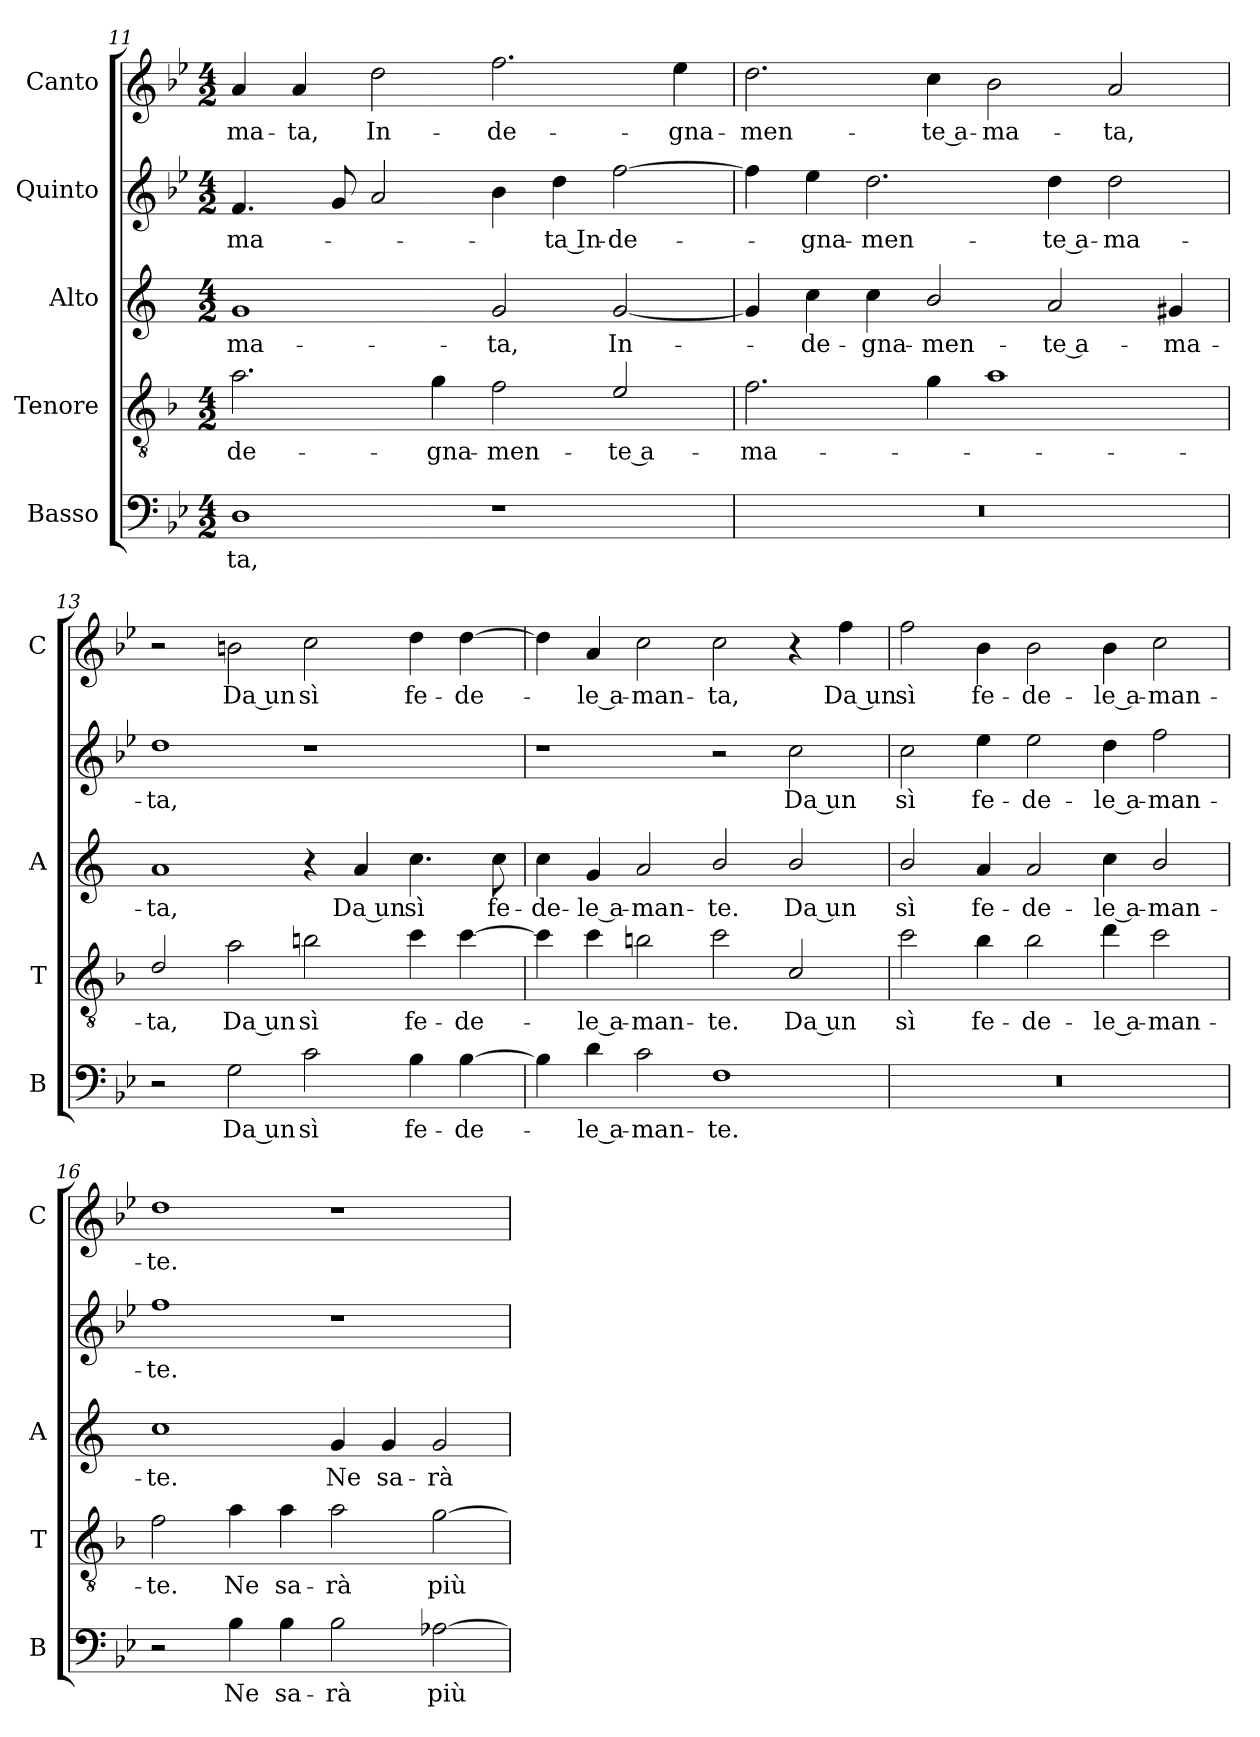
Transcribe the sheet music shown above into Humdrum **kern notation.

**kern	**text	**kern	**text	**kern	**text	**kern	**text	**kern	**text
*part5	*part5	*part4	*part4	*part3	*part3	*part2	*part2	*part1	*part1
*staff5	*staff5	*staff4	*staff4	*staff3	*staff3	*staff2	*staff2	*staff1	*staff1
*I"Basso	*	*I"Tenore	*	*I"Alto	*	*I"Quinto	*	*I"Canto	*
*I'B	*	*I'T	*	*I'A	*	*	*	*I'C	*
*clefF4	*	*clefGv2	*	*clefG2	*	*clefG2	*	*clefG2	*
*	*	*ITrd4c7	*	*ITrd1c2	*	*	*	*	*
*k[b-e-]	*	*k[b-e-]	*	*k[b-e-]	*	*k[b-e-]	*	*k[b-e-]	*
*B-:	*	*B-:	*	*B-:	*	*B-:	*	*B-:	*
*M4/2	*	*M4/2	*	*M4/2	*	*M4/2	*	*M4/2	*
=11	=11	=11	=11	=11	=11	=11	=11	=11	=11
!	!LO:LY:b	!	!LO:LY:b	!	!LO:LY:b	!	!LO:LY:b	!	!LO:LY:b
1D	-ta,	2.d\	-de-	1f	-ma-	4.f/	-ma-	4a/	-ma-
!	!	!	!	!	!	!	!	!	!LO:LY:b
.	.	.	.	.	.	.	.	4a/	-ta,
.	.	.	.	.	.	8g/	.	.	.
!	!	!	!	!	!	!	!	!	!LO:LY:b
.	.	.	.	.	.	2a/	.	2dd\	In-
!	!	!	!LO:LY:b	!	!	!	!	!	!
.	.	4c\	-gna-	.	.	.	.	.	.
!	!	!	!LO:LY:b	!	!LO:LY:b	!	!	!	!LO:LY:b
1r	.	2B-\	-men-	2f/	-ta,	4b-\	.	2.ff\	-de-
!	!	!	!	!	!	!	!LO:LY:b	!	!
.	.	.	.	.	.	4dd\	-ta In-	.	.
!	!	!	!LO:LY:b	!	!LO:LY:b	!	!LO:LY:b	!	!
.	.	2A/	-te a-	[2f/	In-	[2ff\	-de-	.	.
!	!	!	!	!	!	!	!	!	!LO:LY:b
.	.	.	.	.	.	.	.	4ee-\	-gna-
=12	=12	=12	=12	=12	=12	=12	=12	=12	=12
!	!	!	!LO:LY:b	!	!	!	!	!	!LO:LY:b
0r	.	2.B-\	-ma-	4f/]	.	4ff\]	.	2.dd\	-men-
!	!	!	!	!	!LO:LY:b	!	!LO:LY:b	!	!
.	.	.	.	4b-\	-de-	4ee-\	-gna-	.	.
!	!	!	!	!	!LO:LY:b	!	!LO:LY:b	!	!
.	.	.	.	4b-\	-gna-	2.dd\	-men-	.	.
!	!	!	!	!	!LO:LY:b	!	!	!	!LO:LY:b
.	.	4c\	.	2a/	-men-	.	.	4cc\	-te a-
!	!	!	!	!	!	!	!	!	!LO:LY:b
.	.	1d	.	.	.	.	.	2b-\	-ma-
!	!	!	!	!	!LO:LY:b	!	!LO:LY:b	!	!
.	.	.	.	2g/	-te a-	4dd\	-te a-	.	.
!	!	!	!	!	!	!	!LO:LY:b	!	!LO:LY:b
.	.	.	.	.	.	2dd\	-ma-	2a/	-ta,
!	!	!	!	!	!LO:LY:b	!	!	!	!
.	.	.	.	4f#X/	-ma-	.	.	.	.
!!LO:LB:g=z
=13	=13	=13	=13	=13	=13	=13	=13	=13	=13
!	!	!	!LO:LY:b	!	!LO:LY:b	!	!LO:LY:b	!	!
2r	.	2G/	-ta,	1g	-ta,	1dd	-ta,	2r	.
!	!LO:LY:b	!	!LO:LY:b	!	!	!	!	!	!LO:LY:b
2G\	Da un	2d\	Da un	.	.	.	.	2bn\	Da un
!	!LO:LY:b	!	!LO:LY:b	!	!	!	!	!	!LO:LY:b
2c\	sì	2en\	sì	4r	.	1r	.	2cc\	sì
!	!	!	!	!	!LO:LY:b	!	!	!	!
.	.	.	.	4g/	Da un	.	.	.	.
!	!LO:LY:b	!	!LO:LY:b	!	!LO:LY:b	!	!	!	!LO:LY:b
4B-\	fe-	4f\	fe-	4.b-\	sì	.	.	4dd\	fe-
!	!LO:LY:b	!	!LO:LY:b	!	!	!	!	!	!LO:LY:b
[4B-\	-de-	[4f\	-de-	.	.	.	.	[4dd\	-de-
!	!	!	!	!	!LO:LY:b	!	!	!	!
.	.	.	.	8b-\	fe-	.	.	.	.
=14	=14	=14	=14	=14	=14	=14	=14	=14	=14
!	!	!	!	!	!LO:LY:b	!	!	!	!
4B-\]	.	4f\]	.	4b-\	-de-	1r	.	4dd\]	.
!	!LO:LY:b	!	!LO:LY:b	!	!LO:LY:b	!	!	!	!LO:LY:b
4d\	-le a-	4f\	-le a-	4f/	-le a-	.	.	4a/	-le a-
!	!LO:LY:b	!	!LO:LY:b	!	!LO:LY:b	!	!	!	!LO:LY:b
2c\	-man-	2en\	-man-	2g/	-man-	.	.	2cc\	-man-
!	!LO:LY:b	!	!LO:LY:b	!	!LO:LY:b	!	!	!	!LO:LY:b
1F	-te.	2f\	-te.	2a/	-te.	2r	.	2cc\	-ta,
!	!	!	!LO:LY:b	!	!LO:LY:b	!	!LO:LY:b	!	!
.	.	2F/	Da un	2a/	Da un	2cc\	Da un	4r	.
!	!	!	!	!	!	!	!	!	!LO:LY:b
.	.	.	.	.	.	.	.	4ff\	Da un
=15	=15	=15	=15	=15	=15	=15	=15	=15	=15
!	!	!	!LO:LY:b	!	!LO:LY:b	!	!LO:LY:b	!	!LO:LY:b
0r	.	2f\	sì	2a/	sì	2cc\	sì	2ff\	sì
!	!	!	!LO:LY:b	!	!LO:LY:b	!	!LO:LY:b	!	!LO:LY:b
.	.	4e-\	fe-	4g/	fe-	4ee-\	fe-	4b-\	fe-
!	!	!	!LO:LY:b	!	!LO:LY:b	!	!LO:LY:b	!	!LO:LY:b
.	.	2e-\	-de-	2g/	-de-	2ee-\	-de-	2b-\	-de-
!	!	!	!LO:LY:b	!	!LO:LY:b	!	!LO:LY:b	!	!LO:LY:b
.	.	4g\	-le a-	4b-\	-le a-	4dd\	-le a-	4b-\	-le a-
!	!	!	!LO:LY:b	!	!LO:LY:b	!	!LO:LY:b	!	!LO:LY:b
.	.	2f\	-man-	2a/	-man-	2ff\	-man-	2cc\	-man-
=16	=16	=16	=16	=16	=16	=16	=16	=16	=16
!	!	!	!LO:LY:b	!	!LO:LY:b	!	!LO:LY:b	!	!LO:LY:b
2r	.	2B-\	-te.	1b-	-te.	1ff	-te.	1dd	-te.
!	!LO:LY:b	!	!LO:LY:b	!	!	!	!	!	!
4B-\	Ne	4d\	Ne	.	.	.	.	.	.
!	!LO:LY:b	!	!LO:LY:b	!	!	!	!	!	!
4B-\	sa-	4d\	sa-	.	.	.	.	.	.
!	!LO:LY:b	!	!LO:LY:b	!	!LO:LY:b	!	!	!	!
2B-\	-rà	2d\	-rà	4f/	Ne	1r	.	1r	.
!	!	!	!	!	!LO:LY:b	!	!	!	!
.	.	.	.	4f/	sa-	.	.	.	.
!	!LO:LY:b	!	!LO:LY:b	!	!LO:LY:b	!	!	!	!
[2A-X\	più	[2c\	più	2f/	-rà	.	.	.	.
=	=	=	=	=	=	=	=	=	=
*-	*-	*-	*-	*-	*-	*-	*-	*-	*-
